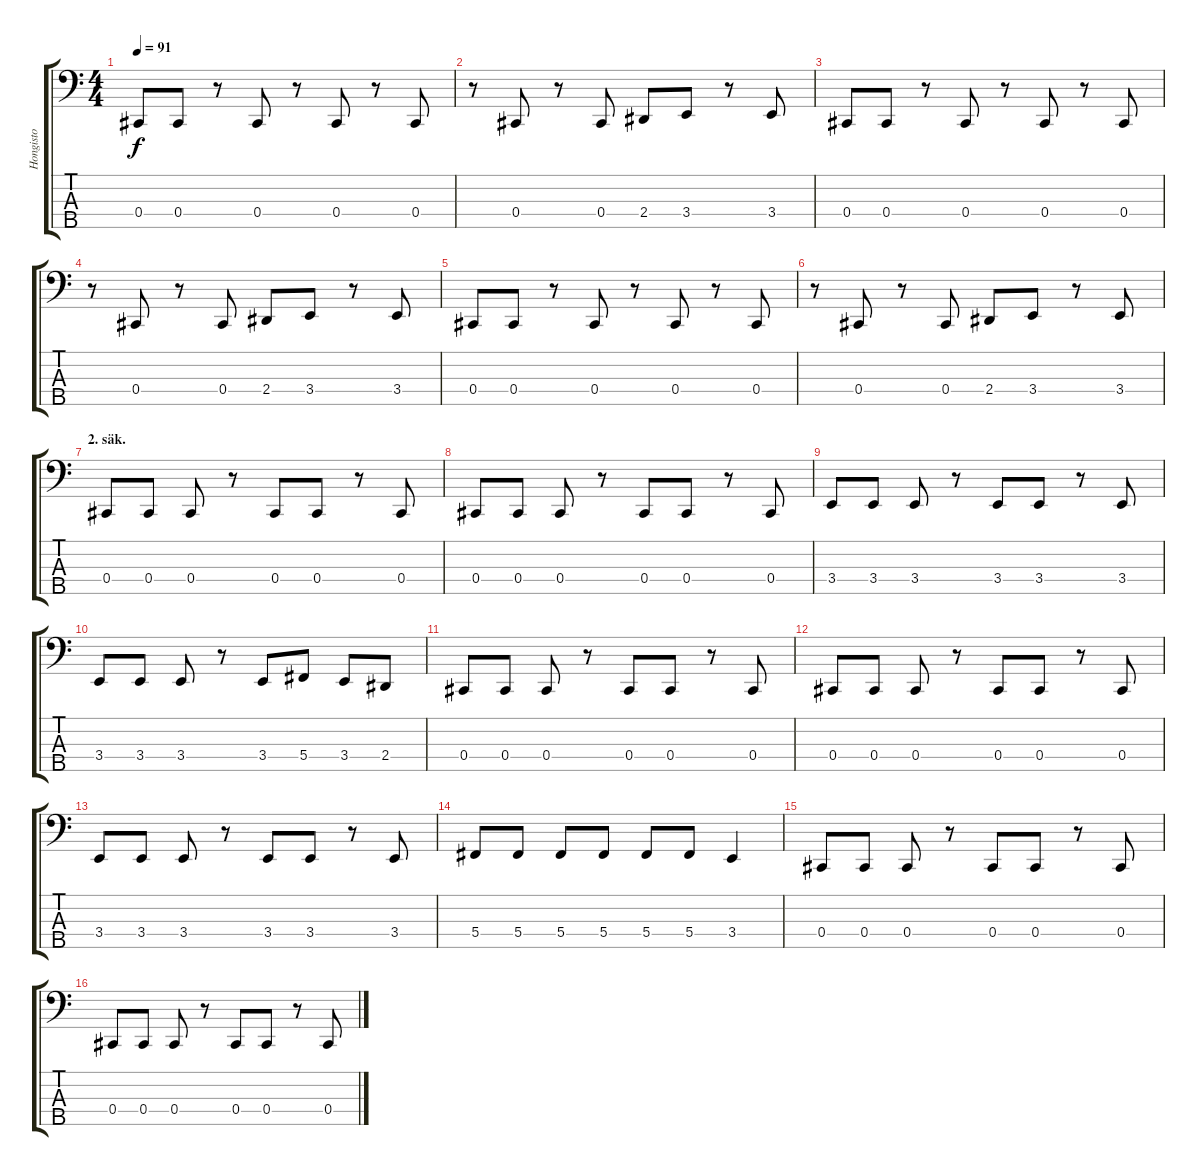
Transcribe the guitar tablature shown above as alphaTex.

\track ("Hongisto" "Hongisto") {instrument electricbassfinger}
\staff {score tabs}
\tuning (Gb2 Db2 Ab1 Db1 Ab0) {hide}
\ts (4 4)
\tempo 91
\clef f4
\ks c
0.4.8{dy f} 0.4.8 r.8 0.4.8 r.8 0.4.8 r.8 0.4.8 |
r.8 0.4.8 r.8 0.4.8 2.4.8 3.4.8 r.8 3.4.8 |
0.4.8 0.4.8 r.8 0.4.8 r.8 0.4.8 r.8 0.4.8 |
r.8 0.4.8 r.8 0.4.8 2.4.8 3.4.8 r.8 3.4.8 |
0.4.8 0.4.8 r.8 0.4.8 r.8 0.4.8 r.8 0.4.8 |
r.8 0.4.8 r.8 0.4.8 2.4.8 3.4.8 r.8 3.4.8 |
\section ("" "2. säk.")
0.4.8 0.4.8 0.4.8 r.8 0.4.8 0.4.8 r.8 0.4.8 |
0.4.8 0.4.8 0.4.8 r.8 0.4.8 0.4.8 r.8 0.4.8 |
3.4.8 3.4.8 3.4.8 r.8 3.4.8 3.4.8 r.8 3.4.8 |
3.4.8 3.4.8 3.4.8 r.8 3.4.8 5.4.8 3.4.8 2.4.8 |
0.4.8 0.4.8 0.4.8 r.8 0.4.8 0.4.8 r.8 0.4.8 |
0.4.8 0.4.8 0.4.8 r.8 0.4.8 0.4.8 r.8 0.4.8 |
3.4.8 3.4.8 3.4.8 r.8 3.4.8 3.4.8 r.8 3.4.8 |
5.4.8 5.4.8 5.4.8 5.4.8 5.4.8 5.4.8 3.4.4 |
0.4.8 0.4.8 0.4.8 r.8 0.4.8 0.4.8 r.8 0.4.8 |
0.4.8 0.4.8 0.4.8 r.8 0.4.8 0.4.8 r.8 0.4.8
